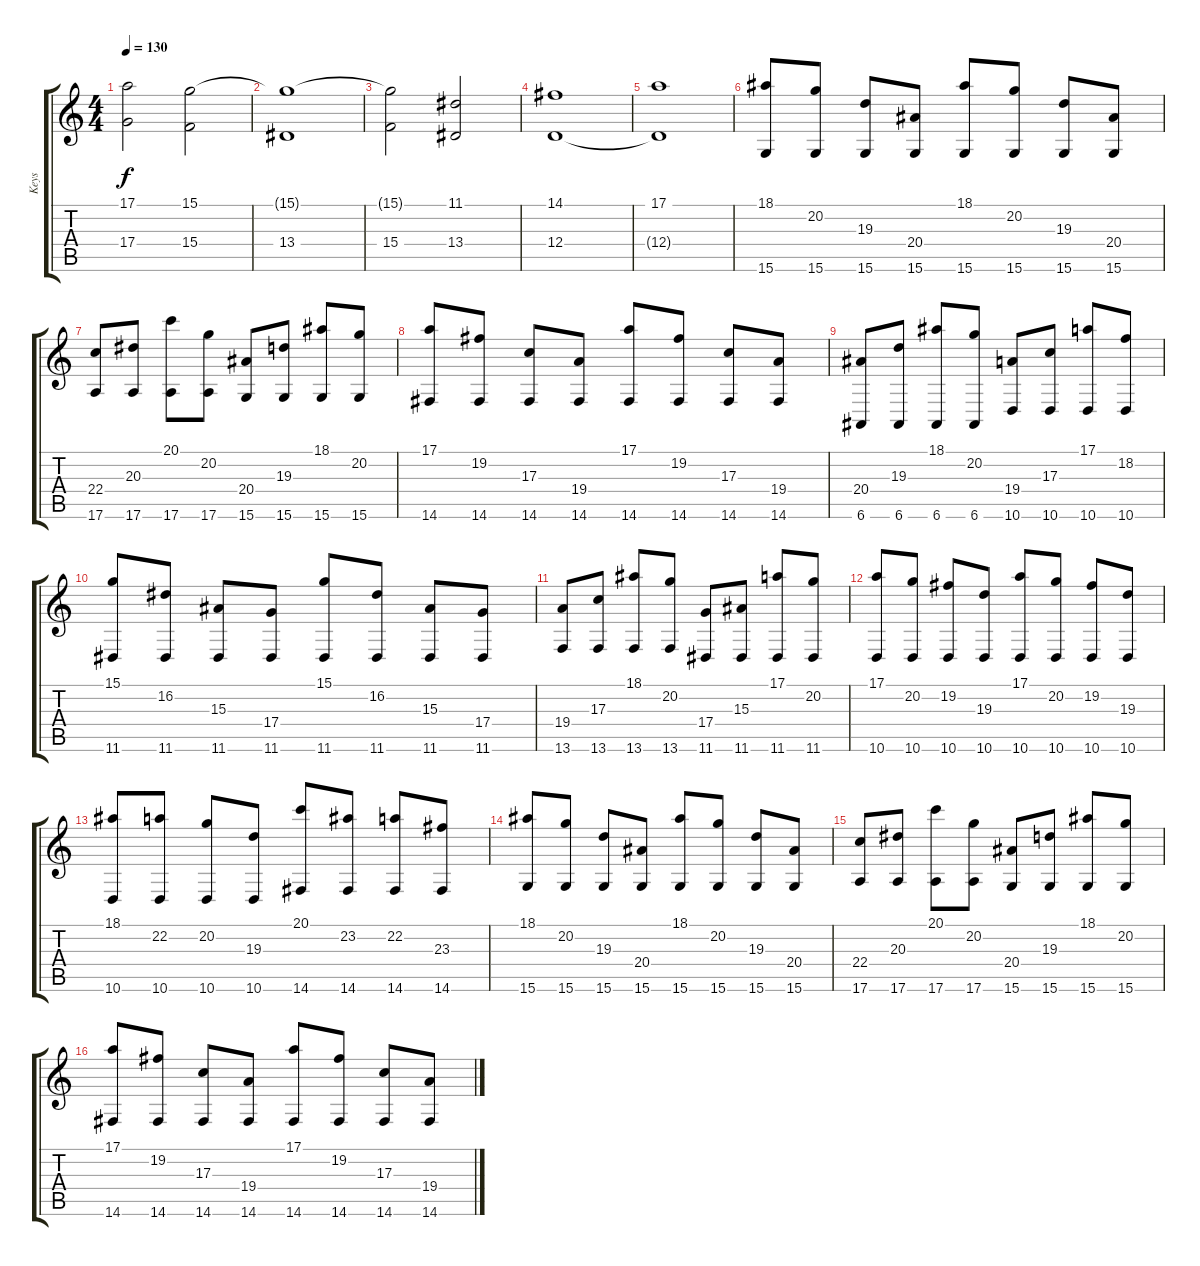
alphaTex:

\track ("Keys" "Keys") {instrument pad2warm}
\staff {score tabs}
\tuning (E4 B3 G3 D3 A2 E2) {hide}
\ts (4 4)
\tempo 130
\clef g2
\ks c
(17.1 17.4).2{dy f} (15.1 15.4).2 |
(15.1{t} 13.4).1 |
(15.1{t} 15.4).2 (11.1 13.4).2 |
(14.1 12.4).1 |
(17.1 12.4{t}).1 |
(18.1 15.6).8 (20.2 15.6).8 (19.3 15.6).8 (20.4 15.6).8 (18.1 15.6).8 (20.2 15.6).8 (19.3 15.6).8 (20.4 15.6).8 |
(22.4 17.6).8 (20.3 17.6).8 (20.1 17.6).8 (20.2 17.6).8 (20.4 15.6).8 (19.3 15.6).8 (18.1 15.6).8 (20.2 15.6).8 |
(17.1 14.6).8 (19.2 14.6).8 (17.3 14.6).8 (19.4 14.6).8 (17.1 14.6).8 (19.2 14.6).8 (17.3 14.6).8 (19.4 14.6).8 |
(20.4 6.6).8 (19.3 6.6).8 (18.1 6.6).8 (20.2 6.6).8 (19.4 10.6).8 (17.3 10.6).8 (17.1 10.6).8 (18.2 10.6).8 |
(15.1 11.6).8 (16.2 11.6).8 (15.3 11.6).8 (17.4 11.6).8 (15.1 11.6).8 (16.2 11.6).8 (15.3 11.6).8 (17.4 11.6).8 |
(19.4 13.6).8 (17.3 13.6).8 (18.1 13.6).8 (20.2 13.6).8 (17.4 11.6).8 (15.3 11.6).8 (17.1 11.6).8 (20.2 11.6).8 |
(17.1 10.6).8 (20.2 10.6).8 (19.2 10.6).8 (19.3 10.6).8 (17.1 10.6).8 (20.2 10.6).8 (19.2 10.6).8 (19.3 10.6).8 |
(18.1 10.6).8 (22.2 10.6).8 (20.2 10.6).8 (19.3 10.6).8 (20.1 14.6).8 (23.2 14.6).8 (22.2 14.6).8 (23.3 14.6).8 |
(18.1 15.6).8 (20.2 15.6).8 (19.3 15.6).8 (20.4 15.6).8 (18.1 15.6).8 (20.2 15.6).8 (19.3 15.6).8 (20.4 15.6).8 |
(22.4 17.6).8 (20.3 17.6).8 (20.1 17.6).8 (20.2 17.6).8 (20.4 15.6).8 (19.3 15.6).8 (18.1 15.6).8 (20.2 15.6).8 |
(17.1 14.6).8 (19.2 14.6).8 (17.3 14.6).8 (19.4 14.6).8 (17.1 14.6).8 (19.2 14.6).8 (17.3 14.6).8 (19.4 14.6).8
